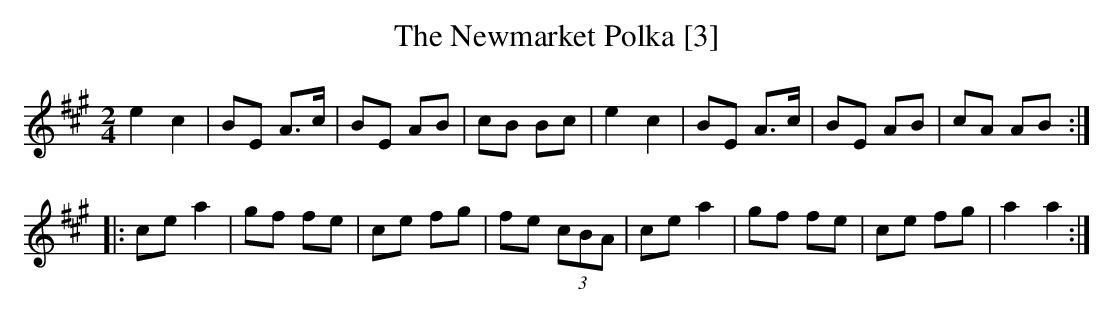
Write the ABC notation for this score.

X:1
T:The Newmarket Polka [3]
M:2/4
L:1/8
K:A
e2c2 | BE A>c |BE AB | cB Bc | e2c2 | BE A>c | BE AB | cA AB :|
|:ce a2 | gf fe | ce fg | fe (3cBA | ce a2 | gf fe | ce fg | a2 a2:|]
